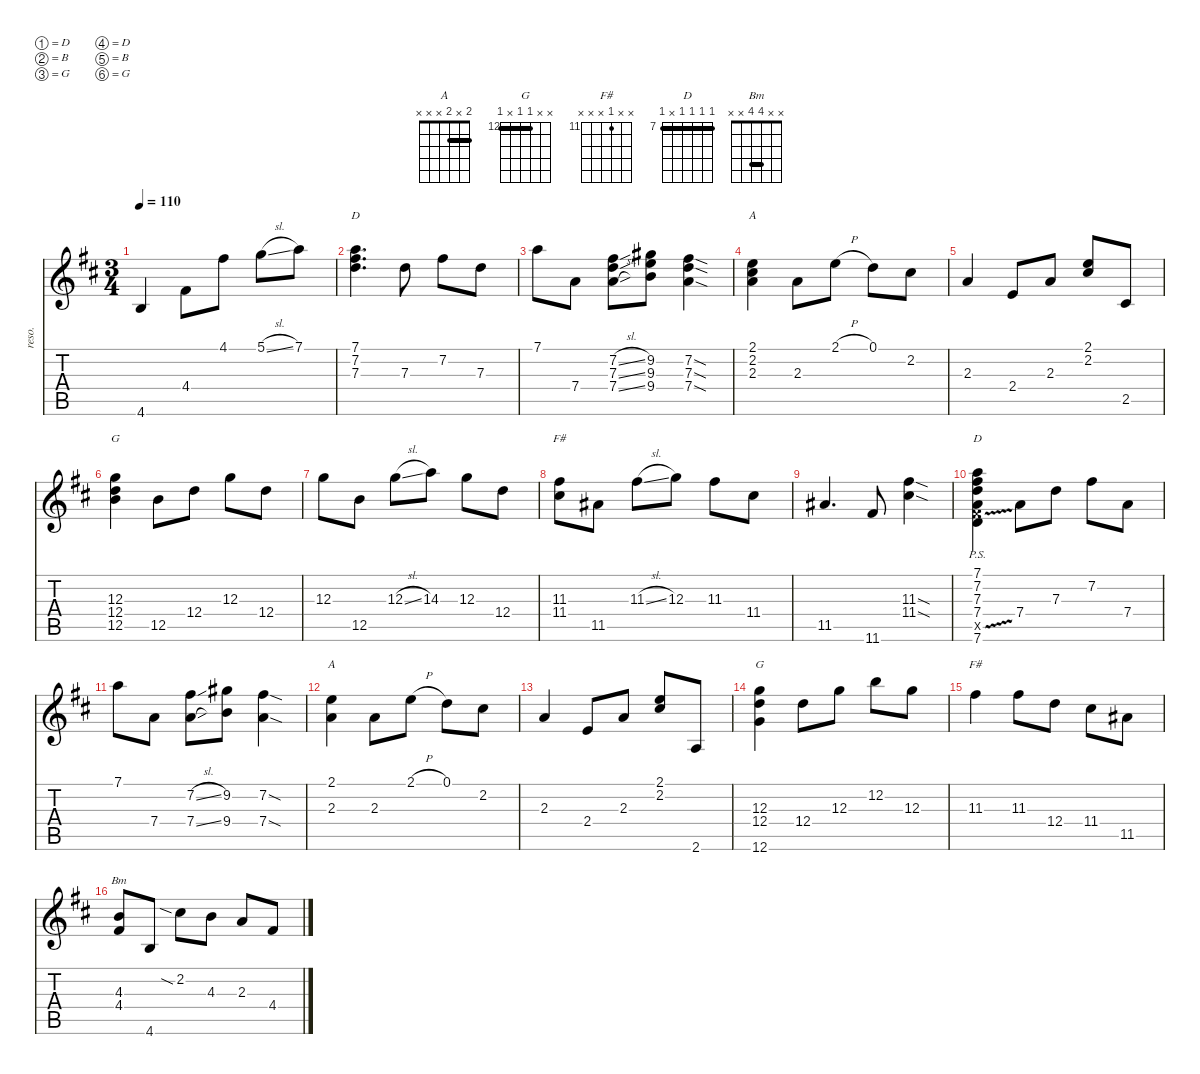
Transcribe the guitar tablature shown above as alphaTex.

\defaultSystemsLayout 4
\hideDynamics
\bracketExtendMode nobrackets
\track ("Resonator" "reso.") {instrument acousticguitarsteel}
\staff {score tabs}
\tuning (D4 B3 G3 D3 B2 G2)
\chord ("A" 2 2 2 x x x) {showfingering false barre (2 2)}
\chord ("G" x x 12 12 12 x) {firstfret 12 showfingering false barre (12 12)}
\chord ("F#" x x 11 11 x x) {firstfret 11 showfingering false barre 11}
\chord ("D" 7 7 7 x x x) {firstfret 7 showfingering false barre (7 7)}
\chord ("D" 7 7 7 7 x 7) {firstfret 7 showfingering false barre (7 7 7 7)}
\chord ("A" 2 x 2 x x x) {showfingering false barre 2}
\chord ("G" x x 12 12 x 12) {firstfret 12 showfingering false barre (12 12)}
\chord ("F#" x x 11 x x x) {firstfret 11 showfingering false}
\chord ("Bm" x x 4 4 x x) {showfingering false barre 4}
\ts (3 4)
\tempo 110
\clef g2
\ks d
4.6{acc forcenatural}.4{dy mf beam Up} 4.4{acc #}.8{beam Down} 4.1{acc #}.8{beam Down} 5.1{sl acc forcenatural}.8{beam Down} 7.1{acc forcenatural}.8{beam Down} |
(7.1{acc forcenatural} 7.2{acc #} 7.3{acc forcenatural}).4{d ch "D" beam Down} 7.3{acc forcenatural}.8{beam Down} 7.2{acc #}.8{beam Down} 7.3{acc forcenatural}.8{beam Down} |
7.1{acc forcenatural}.8{beam Down} 7.4{acc forcenatural}.8{beam Down} (7.2{sl acc #} 7.3{sl acc forcenatural} 7.4{sl acc forcenatural}).8{beam Down} (9.2{acc #} 9.3{acc forcenatural} 9.4{acc forcenatural}).8{beam Down} (7.2{sod acc #} 7.3{sod acc forcenatural} 7.4{sod acc forcenatural}).4{beam Down} |
(2.1{acc forcenatural} 2.2{acc #} 2.3{acc forcenatural}).4{ch "A" beam Down} 2.3{acc forcenatural}.8{beam Down} 2.1{h acc forcenatural}.8{beam Down} 0.1{acc forcenatural}.8{beam Down} 2.2{acc #}.8{beam Down} |
2.3{acc forcenatural}.4{beam Up} 2.4{acc forcenatural}.8{beam Up} 2.3{acc forcenatural}.8{beam Up} (2.1{acc forcenatural} 2.2{acc #}).8{beam Up} 2.5{acc #}.8{beam Up} |
(12.3{acc forcenatural} 12.4{acc forcenatural} 12.5{acc forcenatural}).4{ch "G" beam Down} 12.5{acc forcenatural}.8{beam Down} 12.4{acc forcenatural}.8{beam Down} 12.3{acc forcenatural}.8{beam Down} 12.4{acc forcenatural}.8{beam Down} |
12.3{acc forcenatural}.8{beam Down} 12.5{acc forcenatural}.8{beam Down} 12.3{sl acc forcenatural}.8{beam Down} 14.3{acc forcenatural}.8{beam Down} 12.3{acc forcenatural}.8{beam Down} 12.4{acc forcenatural}.8{beam Down} |
(11.3{acc #} 11.4{acc #}).8{ch "F#" beam Down} 11.5{acc #}.8{beam Down} 11.3{sl acc #}.8{beam Down} 12.3{acc forcenatural}.8{beam Down} 11.3{acc #}.8{beam Down} 11.4{acc #}.8{beam Down} |
11.5{acc #}.4{d beam Up} 11.6{acc #}.8{beam Up} (11.4{sod acc #} 11.3{sod acc #}).4{beam Down} |
(7.1{acc forcenatural} 7.2{acc #} 7.3{acc forcenatural} 7.4{acc forcenatural} 7.5{psu x acc #} 7.6{acc forcenatural}).4{ch "D" beam Down} 7.4{acc forcenatural}.8{beam Down} 7.3{acc forcenatural}.8{beam Down} 7.2{acc #}.8{beam Down} 7.4{acc forcenatural}.8{beam Down} |
7.1{acc forcenatural}.8{beam Down} 7.4{acc forcenatural}.8{beam Down} (7.2{sl acc #} 7.4{sl acc forcenatural}).8{beam Down} (9.2{acc #} 9.4{acc forcenatural}).8{beam Down} (7.2{sod acc #} 7.4{sod acc forcenatural}).4{beam Down} |
(2.1{acc forcenatural} 2.3{acc forcenatural}).4{ch "A" beam Down} 2.3{acc forcenatural}.8{beam Down} 2.1{h acc forcenatural}.8{beam Down} 0.1{acc forcenatural}.8{beam Down} 2.2{acc #}.8{beam Down} |
2.3{acc forcenatural}.4{beam Up} 2.4{acc forcenatural}.8{beam Up} 2.3{acc forcenatural}.8{beam Up} (2.1{acc forcenatural} 2.2{acc #}).8{beam Up} 2.6{acc forcenatural}.8{beam Up} |
(12.3{acc forcenatural} 12.4{acc forcenatural} 12.6{acc forcenatural}).4{ch "G" beam Down} 12.4{acc forcenatural}.8{beam Down} 12.3{acc forcenatural}.8{beam Down} 12.2{acc forcenatural}.8{beam Down} 12.3{acc forcenatural}.8{beam Down} |
11.3{acc #}.4{ch "F#" beam Down} 11.3{acc #}.8{beam Down} 12.4{acc forcenatural}.8{beam Down} 11.4{acc #}.8{beam Down} 11.5{acc #}.8{beam Down} |
(4.3{acc forcenatural} 4.4{acc #}).8{ch "Bm" beam Up} 4.6{acc forcenatural}.8{beam Up} 2.2{sia acc #}.8{beam Down} 4.3{acc forcenatural}.8{beam Down} 2.3{acc forcenatural}.8{beam Up} 4.4{acc #}.8{beam Up}
